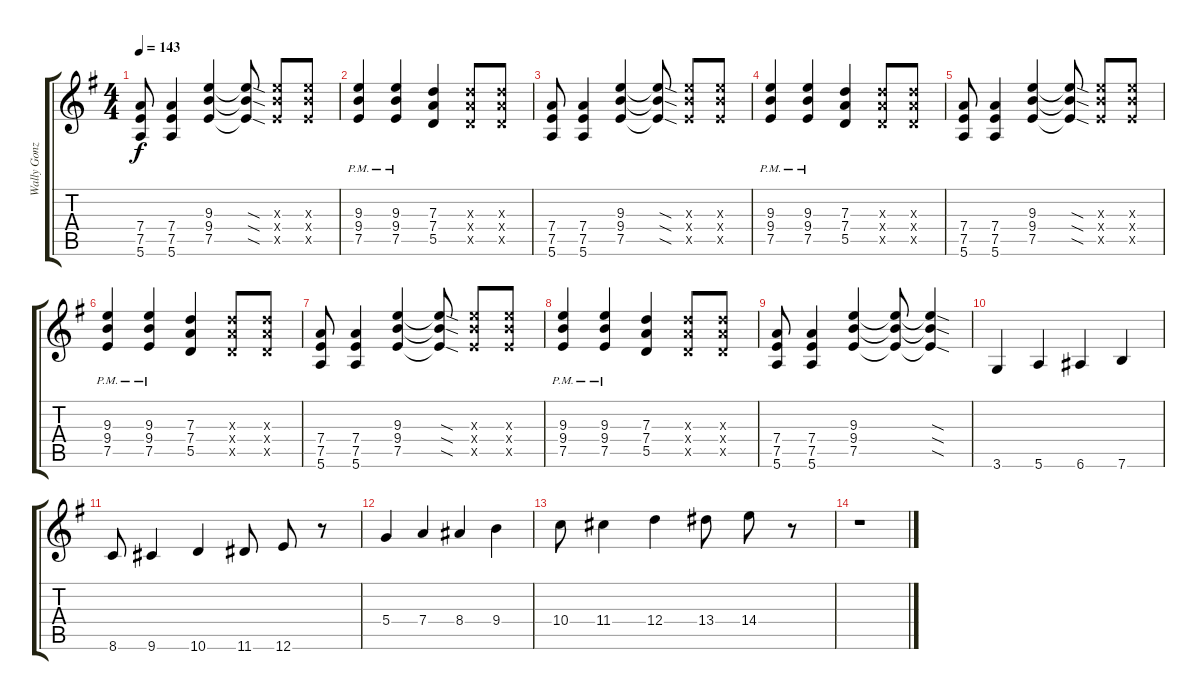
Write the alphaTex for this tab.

\track ("Wally Gonzales" "Wally Gonz") {instrument distortionguitar}
\staff {score tabs}
\tuning (E4 B3 G3 D3 A2 E2) {hide}
\ts (4 4)
\tempo 143
\clef g2
\ks g
(7.4 7.5 5.6).8{dy f} (7.4 7.5 5.6).4 (9.3 9.4 7.5).4 (9.3{sod t} 9.4{sod t} 7.5{sod t}).8 (9.3{x} 9.4{x} 7.5{x}).8 (9.3{x} 9.4{x} 7.5{x}).8 |
(9.3 9.4 7.5{pm}).4 (9.3 9.4 7.5{pm}).4 (7.3 7.4 5.5).4 (7.3{x} 7.4{x} 5.5{x}).8 (7.3{x} 7.4{x} 5.5{x}).8 |
(7.4 7.5 5.6).8 (7.4 7.5 5.6).4 (9.3 9.4 7.5).4 (9.3{sod t} 9.4{sod t} 7.5{sod t}).8 (9.3{x} 9.4{x} 7.5{x}).8 (9.3{x} 9.4{x} 7.5{x}).8 |
(9.3 9.4 7.5{pm}).4 (9.3 9.4 7.5{pm}).4 (7.3 7.4 5.5).4 (7.3{x} 7.4{x} 5.5{x}).8 (7.3{x} 7.4{x} 5.5{x}).8 |
(7.4 7.5 5.6).8 (7.4 7.5 5.6).4 (9.3 9.4 7.5).4 (9.3{sod t} 9.4{sod t} 7.5{sod t}).8 (9.3{x} 9.4{x} 7.5{x}).8 (9.3{x} 9.4{x} 7.5{x}).8 |
(9.3 9.4 7.5{pm}).4 (9.3 9.4 7.5{pm}).4 (7.3 7.4 5.5).4 (7.3{x} 7.4{x} 5.5{x}).8 (7.3{x} 7.4{x} 5.5{x}).8 |
(7.4 7.5 5.6).8 (7.4 7.5 5.6).4 (9.3 9.4 7.5).4 (9.3{sod t} 9.4{sod t} 7.5{sod t}).8 (9.3{x} 9.4{x} 7.5{x}).8 (9.3{x} 9.4{x} 7.5{x}).8 |
(9.3 9.4 7.5{pm}).4 (9.3 9.4 7.5{pm}).4 (7.3 7.4 5.5).4 (7.3{x} 7.4{x} 5.5{x}).8 (7.3{x} 7.4{x} 5.5{x}).8 |
(7.4 7.5 5.6).8 (7.4 7.5 5.6).4 (9.3 9.4 7.5).4 (9.3{t} 9.4{t} 7.5{t}).8 (9.3{sod t} 9.4{sod t} 7.5{sod t}).4 |
3.6.4 5.6.4 6.6.4 7.6.4 |
8.6.8 9.6.4 10.6.4 11.6.8 12.6.8 r.8 |
5.4.4 7.4.4 8.4.4 9.4.4 |
10.4.8 11.4.4 12.4.4 13.4.8 14.4.8 r.8 |
r.1
